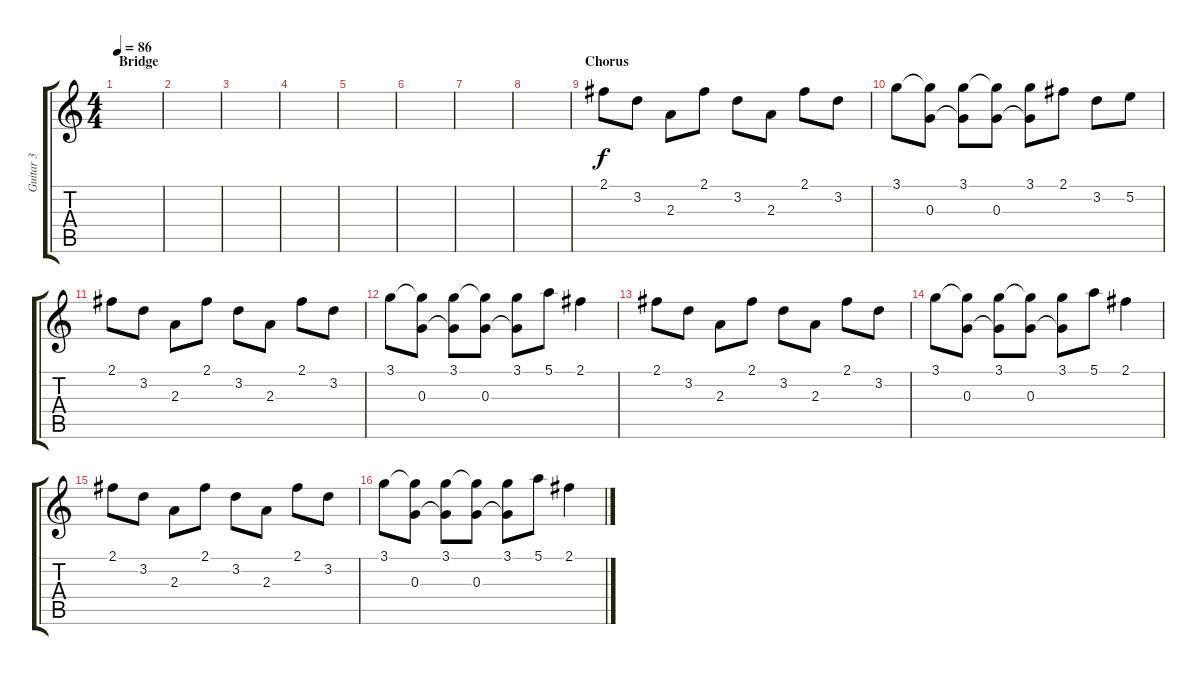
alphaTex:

\track ("Guitar 3" "Guitar 3") {instrument overdrivenguitar}
\staff {score tabs}
\tuning (E4 B3 G3 D3 A2 D2) {hide}
\ts (4 4)
\section ("" "Bridge")
\tempo 86
\clef g2
\ks c
|
|
|
|
|
|
|
|
\section ("" "Chorus")
2.1.8 3.2.8 2.3.8 2.1.8 3.2.8 2.3.8 2.1.8 3.2.8 |
3.1.8 (3.1{t} 0.3).8 (3.1 0.3{t}).8 (3.1{t} 0.3).8 (3.1 0.3{t}).8 2.1.8 3.2.8 5.2.8 |
2.1.8 3.2.8 2.3.8 2.1.8 3.2.8 2.3.8 2.1.8 3.2.8 |
3.1.8 (3.1{t} 0.3).8 (3.1 0.3{t}).8 (3.1{t} 0.3).8 (3.1 0.3{t}).8 5.1.8 2.1.4 |
2.1.8 3.2.8 2.3.8 2.1.8 3.2.8 2.3.8 2.1.8 3.2.8 |
3.1.8 (3.1{t} 0.3).8 (3.1 0.3{t}).8 (3.1{t} 0.3).8 (3.1 0.3{t}).8 5.1.8 2.1.4 |
2.1.8 3.2.8 2.3.8 2.1.8 3.2.8 2.3.8 2.1.8 3.2.8 |
3.1.8 (3.1{t} 0.3).8 (3.1 0.3{t}).8 (3.1{t} 0.3).8 (3.1 0.3{t}).8 5.1.8 2.1.4
